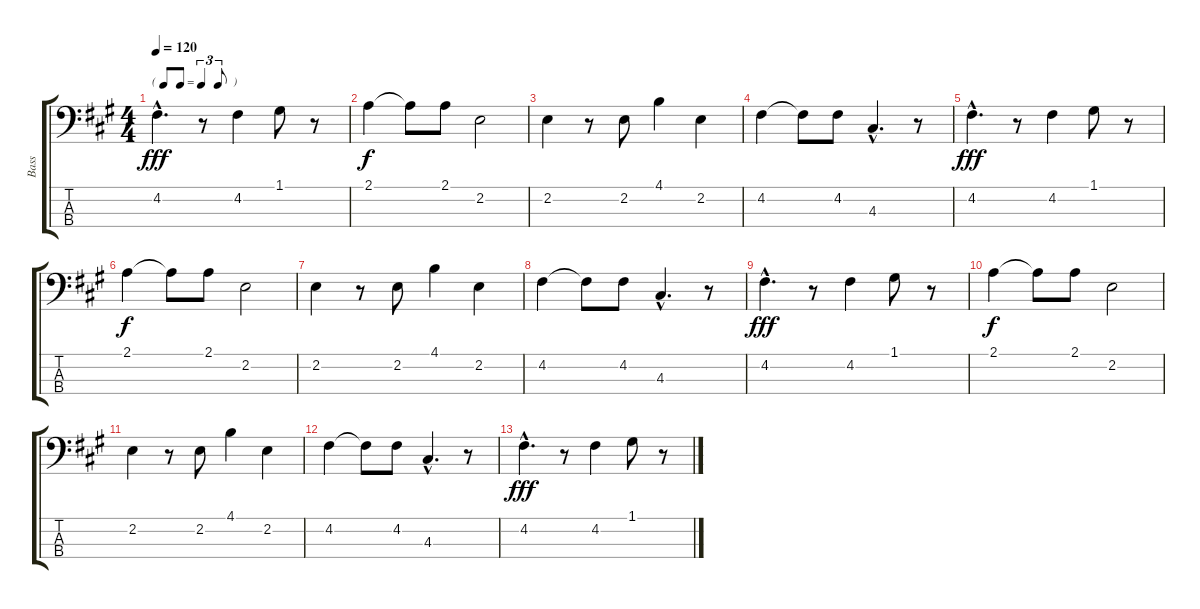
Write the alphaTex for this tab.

\track ("Bass" "Bass") {instrument electricbassfinger}
\staff {score tabs}
\tuning (G2 D2 A1 E1) {hide}
\ts (4 4)
\tf triplet8th
\tempo 120
\clef f4
\ks a
4.2{hac}.4{d dy fff} r.8 4.2.4 1.1.8 r.8 |
2.1.4{dy f} 2.1{t}.8 2.1.8 2.2.2 |
2.2.4 r.8 2.2.8 4.1.4 2.2.4 |
4.2.4 4.2{t}.8 4.2.8 4.3{hac}.4{d} r.8 |
4.2{hac}.4{d dy fff} r.8 4.2.4 1.1.8 r.8 |
2.1.4{dy f} 2.1{t}.8 2.1.8 2.2.2 |
2.2.4 r.8 2.2.8 4.1.4 2.2.4 |
4.2.4 4.2{t}.8 4.2.8 4.3{hac}.4{d} r.8 |
4.2{hac}.4{d dy fff} r.8 4.2.4 1.1.8 r.8 |
2.1.4{dy f} 2.1{t}.8 2.1.8 2.2.2 |
2.2.4 r.8 2.2.8 4.1.4 2.2.4 |
4.2.4 4.2{t}.8 4.2.8 4.3{hac}.4{d} r.8 |
4.2{hac}.4{d dy fff} r.8 4.2.4 1.1.8 r.8
